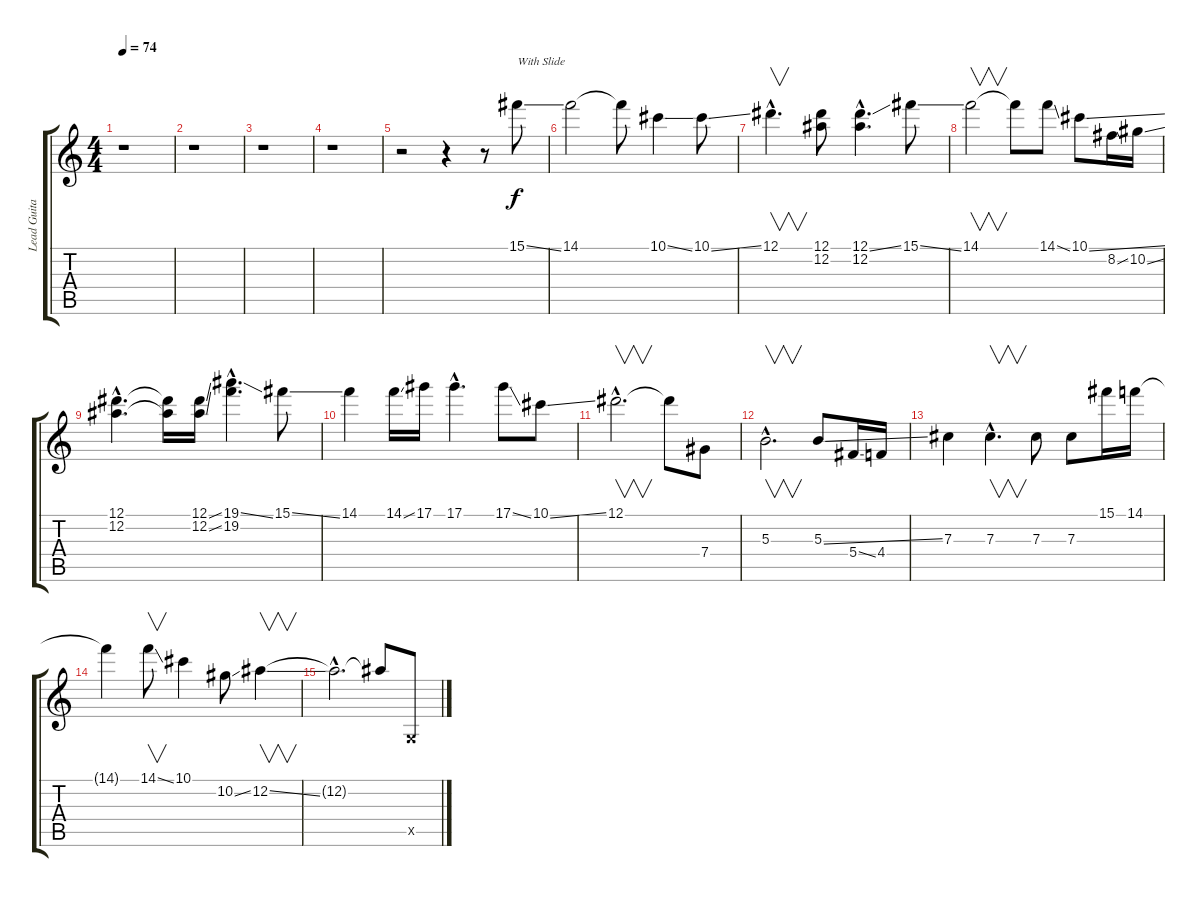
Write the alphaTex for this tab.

\track ("Lead Guitar" "Lead Guita") {instrument overdrivenguitar}
\staff {score tabs}
\tuning (Eb4 Bb3 Gb3 Db3 Ab2 Eb2) {hide}
\ts (4 4)
\tempo 74
\clef g2
\ks c
r.1{dy f} |
r.1 |
r.1 |
r.1 |
r.2 r.4 r.8 15.1{ss}.8{txt "With Slide"} |
14.1.2 14.1{t}.8 10.1{ss}.4 10.1{ss}.8 |
12.1{hac}.4{v d} (12.1 12.2).8 (12.1{ss hac} 12.2{hac}).4{d} 15.1{ss}.8 |
14.1.2{v} 14.1{t}.8 14.1{ss}.8 10.1{ss}.8 8.2{ss}.16 10.2{ss}.16 |
(12.1{hac} 12.2{hac}).4{d} (12.1{t} 12.2{t}).16 (12.1{ss} 12.2{ss}).16 (19.1{ss hac} 19.2{hac}).4{d} 15.1{ss}.8 |
14.1.4 14.1{ss}.16 17.1.16 17.1{hac}.4{d} 17.1{ss}.8 10.1{ss}.8 |
12.1{hac}.2{v d} 12.1{t}.8 7.4.8 |
5.3{hac}.2{v d} 5.3{ss}.8 5.4{ss}.16 4.4.16 |
7.3.4 7.3{hac}.4{v d} 7.3.8 7.3.8 15.1.16 14.1.16 |
14.1{t}.4 14.1{ss}.8{v} 10.1.4 10.2{ss}.8 12.2{ss}.4{v} |
12.2{hac t}.2{d} 12.2{t}.8 -1.5{x}.8
